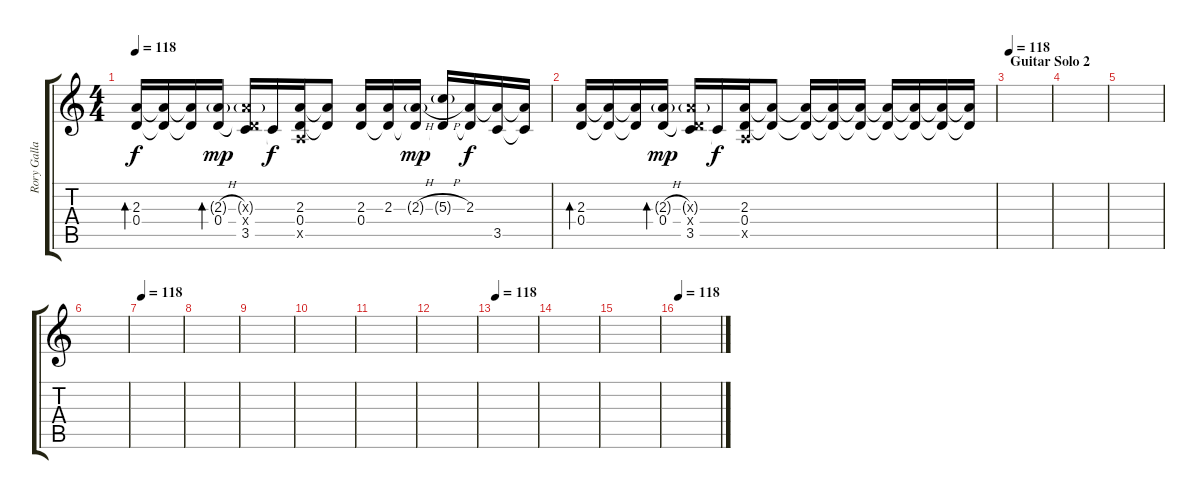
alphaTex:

\track ("Rory Gallagher (For Sound)" "Rory Galla") {instrument electricguitarclean}
\staff {score tabs}
\tuning (E4 B3 G3 D3 A2 E2) {hide}
\ts (4 4)
\tempo 118
\clef g2
\ks c
(2.3 0.4).16{bd 60 dy f volume 10} (2.3{t} 0.4{t}).16 (2.3{t} 0.4{t}).16 (2.3{h g} 0.4{h}).16{bd 120 dy mp} (2.3{g x} 0.4{x} 3.5).16 3.5{t}.16{dy f} (2.3 0.4 0.5{x}).16 (2.3{t} 0.4{t}).8 (2.3 0.4).16 (2.3 0.4{t}).16 (2.3{h g} 0.4{t}).16{dy mp} (5.3{h g} 0.4{t}).16 (2.3 0.4{t}).16{dy f} (2.3{t} 3.5).16 (2.3{t} 3.5{t}).16 |
(2.3 0.4).16{bd 60} (2.3{t} 0.4{t}).16 (2.3{t} 0.4{t}).16 (2.3{h g} 0.4{h}).16{bd 120 dy mp} (2.3{g x} 0.4{x} 3.5).16 3.5{t}.16{dy f} (2.3 0.4 0.5{x}).16 (2.3{t} 0.4{t}).8 (2.3{t} 0.4{t}).16 (2.3{t} 0.4{t}).16 (2.3{t} 0.4{t}).16 (2.3{t} 0.4{t}).16 (2.3{t} 0.4{t}).16 (2.3{t} 0.4{t}).16 (2.3{t} 0.4{t}).16 |
\section ("" "Guitar Solo 2")
\tempo 118
|
|
|
|
\tempo 118
|
|
|
|
|
|
\tempo 118
|
|
|
\tempo 118
